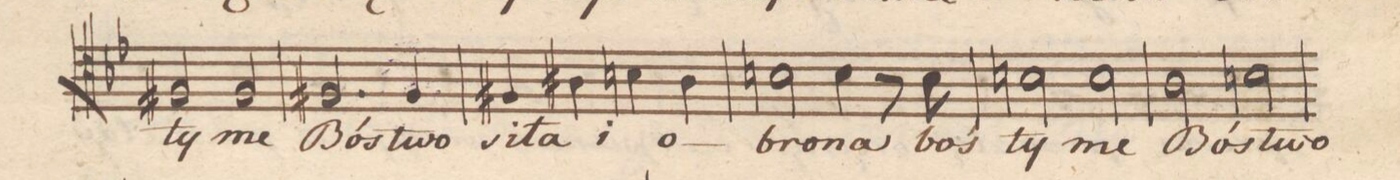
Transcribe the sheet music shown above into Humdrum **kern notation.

**kern	**text	**dynam
*I"Tenore.	*	*
*clefC4	*	*
*k[b-e-]	*	*
*met(C.|)	*	*
*M2/2	*	*
2F#X/	ty	.
2F#/	me	.
=18	=18	=18
2.F#X/	Bó-	.
4F#/	-stwo	.
=19	=19	=19
4F#X/	si-	.
4A#X\	-ła	.
4Bn\	i	.
4A#\	o-	.
=20	=20	=20
2Bn\	-bro-	.
4B\	-na	.
8r	.	.
8B\	boś	.
=21	=21	=21
2Bn\	ty	.
2B\	me	.
=22	=22	=22
2A\	Bó-	.
2Bn\	-stwo	.
=23	=23	=23
*-	*-	*-
